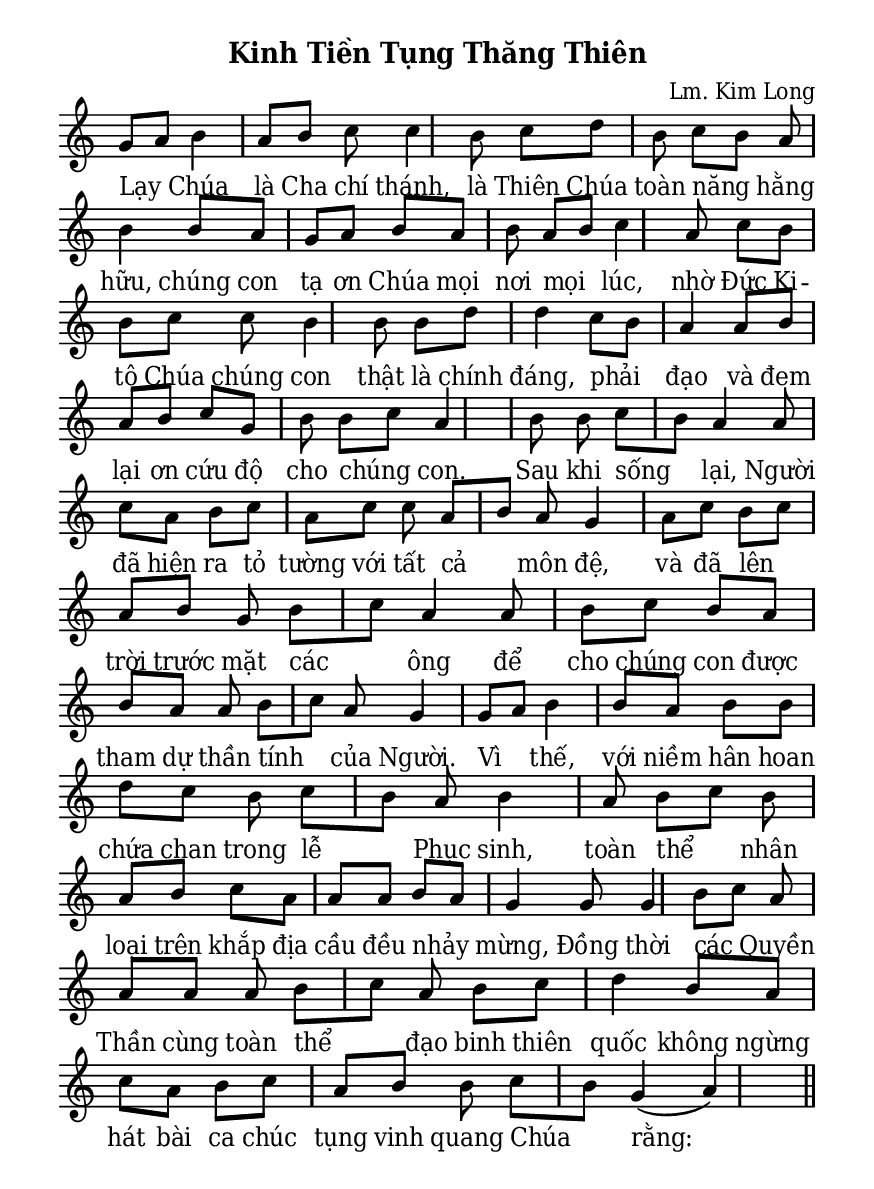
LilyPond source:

% Cài đặt chung\
\version "2.22.1"
\include "english.ly"
\include "gregorian.ly"

\header {
  subtitle = \markup { \huge \bold "Kinh Tiền Tụng Thăng Thiên" }
  composer = "Lm. Kim Long"
  %arranger = " "
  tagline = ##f
}

% Nhạc phiên khúc
nhacPhienKhucSop = \relative c'' {
  g8 \hide ([a]) b4 a8 b c c4 b8 c d b c \hide ([b]) a b4
  b8 a g a b a b a \hide ([b]) c4 a8 c b b c c b4
  b8 b d d4 c8 \hide ([b]) a4 a8 b a b c g b b \hide ([c]) a4 \bar "|"
  b8 b c \hide ([b]) a4 a8 c a b c a c c a \hide ([b]) a g4
  a8 c b \hide ([c]) a b g b \hide ([c]) a4 a8 b c b
  a b a a b \hide ([c]) a g4 \bar "|"
  g8 \hide ([a]) b4 b8 a b b
  d c b c \hide ([b]) a b4 a8 b \hide ([c]) b a b c a a
  a b \hide ([a]) g4 g8 g4 b8 \hide ([c]) a a a a b \hide ([c]) a b c
  d4 b8 a c a b c a b b c \hide ([b]) g4 (a) \bar "||"
}

% Lời phiên khúc
loiPhienKhucSop = \lyrics {
  Lạy Chúa là Cha chí thánh, là Thiên Chúa toàn năng hằng hữu,
  chúng con tạ ơn Chúa mọi nơi mọi lúc, nhờ Đức Ki -- tô Chúa chúng con
  thật là chính đáng, phải đạo và đem lại ơn cứu độ cho chúng con.
  Sau khi sống lại, Người đã hiện ra tỏ tường với tất cả môn đệ,
  và đã lên trời trước mặt các ông để cho chúng con được tham dự
  thần tính của Người.
  Vì thế, với niềm hân hoan chứa chan trong lễ Phục sinh,
  toàn thể nhân loại trên khắp địa cầu đều nhảy mừng,
  Đồng thời các Quyền Thần cùng toàn thể đạo binh thiên quốc
  không ngừng hát bài ca chúc tụng vinh quang Chúa rằng:
}

% Dàn trang
\paper {
  #(set-paper-size "a5")
  top-margin = 10\mm
  bottom-margin = 10\mm
  left-margin = 10\mm
  right-margin = 10\mm
  #(define fonts
	 (make-pango-font-tree "Deja Vu Serif Condensed"
	 		       "Deja Vu Serif Condensed"
			       "Deja Vu Serif Condensed"
			       (/ 20 20)))
  print-page-number = ##f
  page-count = 1
}

TongNhip = {
  \key c \major \time 2/4
  \set Timing.beamExceptions = #'()
  \set Timing.baseMoment = #(ly:make-moment 1/4)
}

\score {
  \new ChoirStaff <<
    \new Staff \with {
      \remove "Time_signature_engraver"
    }
    <<
      \new Voice = "beSop" {
        \clef treble \TongNhip \nhacPhienKhucSop
      }
      \new Lyrics \lyricsto beSop \loiPhienKhucSop
    >>
  >>
  \layout {
    \override Staff.TimeSignature.transparent = ##t
    \override Lyrics.LyricSpace.minimum-distance = #0.6
    \override Score.BarNumber.break-visibility = ##(#f #f #f)
    \override Score.SpacingSpanner.uniform-stretching = ##t
    \override Score.SpacingSpanner.packed-spacing = ##f
    \set Score.defaultBarType = ""
    \set Score.barAlways = ##t
    ragged-last = ##f
    %indent = 10
  } 
}
